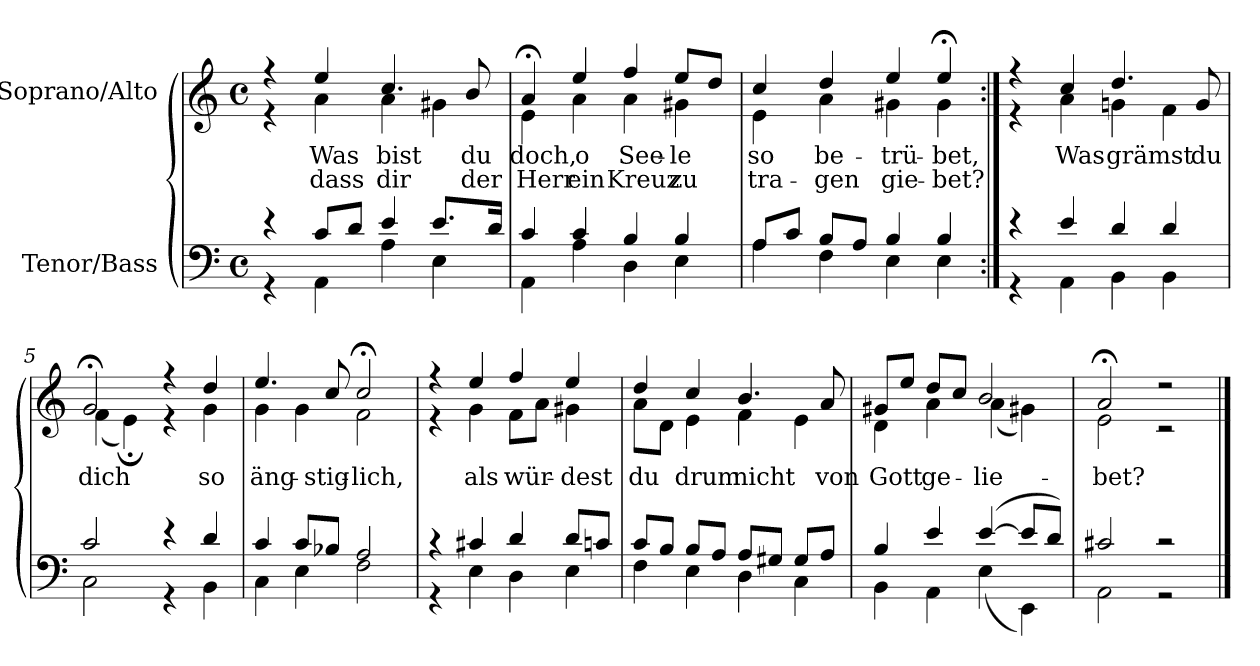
**kern	**kern	**text	**text
*part2	*part1	*part1	*part1
*staff2	*staff1	*staff1	*staff1
*I"Tenor/Bass	*I"Soprano/Alto	*	*
*clefF4	*clefG2	*	*
*k[]	*k[]	*	*
*M4/4	*M4/4	*	*
*met(c)	*met(c)	*	*
=1	=1	=1	=1
*^	*^	*	*
4r	4r	4r	4r	.	.
!	!	!	!	!LO:LY:b	!LO:LY:b
8c/L	4AA\	4ee/	4a\	Was	dass
8d/J	.	.	.	.	.
!	!	!	!	!LO:LY:b	!LO:LY:b
4e/	4A\	4.cc/	4a\	bist	dir
8.e/L	4E\	.	4g#X\	.	.
!	!	!	!	!LO:LY:b	!LO:LY:b
.	.	8b/	.	du	der
16d/Jk	.	.	.	.	.
=2	=2	=2	=2	=2	=2
!	!	!	!	!LO:LY:b	!LO:LY:b
4c/	4AA\	4a;</	4e\	doch,	Herr
!	!	!	!	!LO:LY:b	!LO:LY:b
4c/	4A\	4ee/	4a\	o	ein
!	!	!	!	!LO:LY:b	!LO:LY:b
4B/	4D\	4ff/	4a\	See-	Kreuz
!	!	!	!	!LO:LY:b	!LO:LY:b
4B/	4E\	8ee/L	4g#X\	-le	zu
.	.	8dd/J	.	.	.
=3	=3	=3	=3	=3	=3
!	!	!	!	!LO:LY:b	!LO:LY:b
8A/L	4A\	4cc/	4e\	so	tra-
8c/J	.	.	.	.	.
!	!	!	!	!LO:LY:b	!LO:LY:b
8B/L	4F\	4dd/	4a\	be-	-gen
8A/J	.	.	.	.	.
!	!	!	!	!LO:LY:b	!LO:LY:b
4B/	4E\	4ee/	4g#X\	-trü-	gie-
!	!	!	!	!LO:LY:b	!LO:LY:b
4B/	4E\	4ee;</	4g#\	-bet,	-bet?
=4:|!	=4:|!	=4:|!	=4:|!	=4:|!	=4:|!
4r	4r	4r	4r	.	.
!	!	!	!	!LO:LY:b	!
4e/	4AA\	4cc/	4a\	Was	.
!	!	!	!	!LO:LY:b	!
4d/	4BB\	4.dd/	4gn\	grämst	.
4d/	4BB\	.	4f\	.	.
!	!	!	!	!LO:LY:b	!
.	.	8g/	.	du	.
=5	=5	=5	=5	=5	=5
!	!	!	!	!LO:LY:b	!
2c/	2C\	2g;</	(4f\	dich	.
.	.	.	4e;\)	.	.
4r	4r	4r	4r	.	.
!	!	!	!	!LO:LY:b	!
4d/	4BB\	4dd/	4g\	so	.
!!LO:LB:g=z	!!
=6	=6	=6	=6	=6	=6
!	!	!	!	!LO:LY:b	!
4c/	4C\	4.ee/	4g\	äng-	.
8c/L	4E\	.	4g\	.	.
!	!	!	!	!LO:LY:b	!
8B-X/J	.	8cc/	.	-stig-	.
!	!	!	!	!LO:LY:b	!
2A/	2F\	2cc;</	2f\	-lich,	.
=7	=7	=7	=7	=7	=7
4r	4r	4r	4r	.	.
!	!	!	!	!LO:LY:b	!
4c#X/	4E\	4ee/	4g\	als	.
!	!	!	!	!LO:LY:b	!
4d/	4D\	4ff/	8f\L	wür-	.
.	.	.	8a\J	.	.
!	!	!	!	!LO:LY:b	!
8d/L	4E\	4ee/	4g#X\	-dest	.
8cn/J	.	.	.	.	.
=8	=8	=8	=8	=8	=8
!	!	!	!	!LO:LY:b	!
8c/L	4F\	4dd/	8a\L	du	.
8B/J	.	.	8d\J	.	.
!	!	!	!	!LO:LY:b	!
8B/L	4E\	4cc/	4e\	drum	.
8A/J	.	.	.	.	.
!	!	!	!	!LO:LY:b	!
8A/L	4D\	4.b/	4f\	nicht	.
8G#X/J	.	.	.	.	.
8G#/L	4C\	.	4e\	.	.
!	!	!	!	!LO:LY:b	!
8A/J	.	8a/	.	von	.
=9	=9	=9	=9	=9	=9
!	!	!	!	!LO:LY:b	!
4B/	4BB\	8g#X/L	4d\	Gott	.
.	.	8ee/J	.	.	.
!	!	!	!	!LO:LY:b	!
4e/	4AA\	8dd/L	4a\	ge-	.
.	.	8cc/J	.	.	.
!	!	!	!	!LO:LY:b	!
([4e/	(4E\	2b/	(4a\	-lie-	.
8e/L]	4EE\)	.	4g#X\)	.	.
8d/J)	.	.	.	.	.
=10	=10	=10	=10	=10	=10
!	!	!	!	!LO:LY:b	!
2c#X/	2AA\	2a;</	2e\	-bet?	.
2r	2r	2r	2r	.	.
*v	*v	*	*	*	*
*	*v	*v	*	*
==	==	==	==
*-	*-	*-	*-
